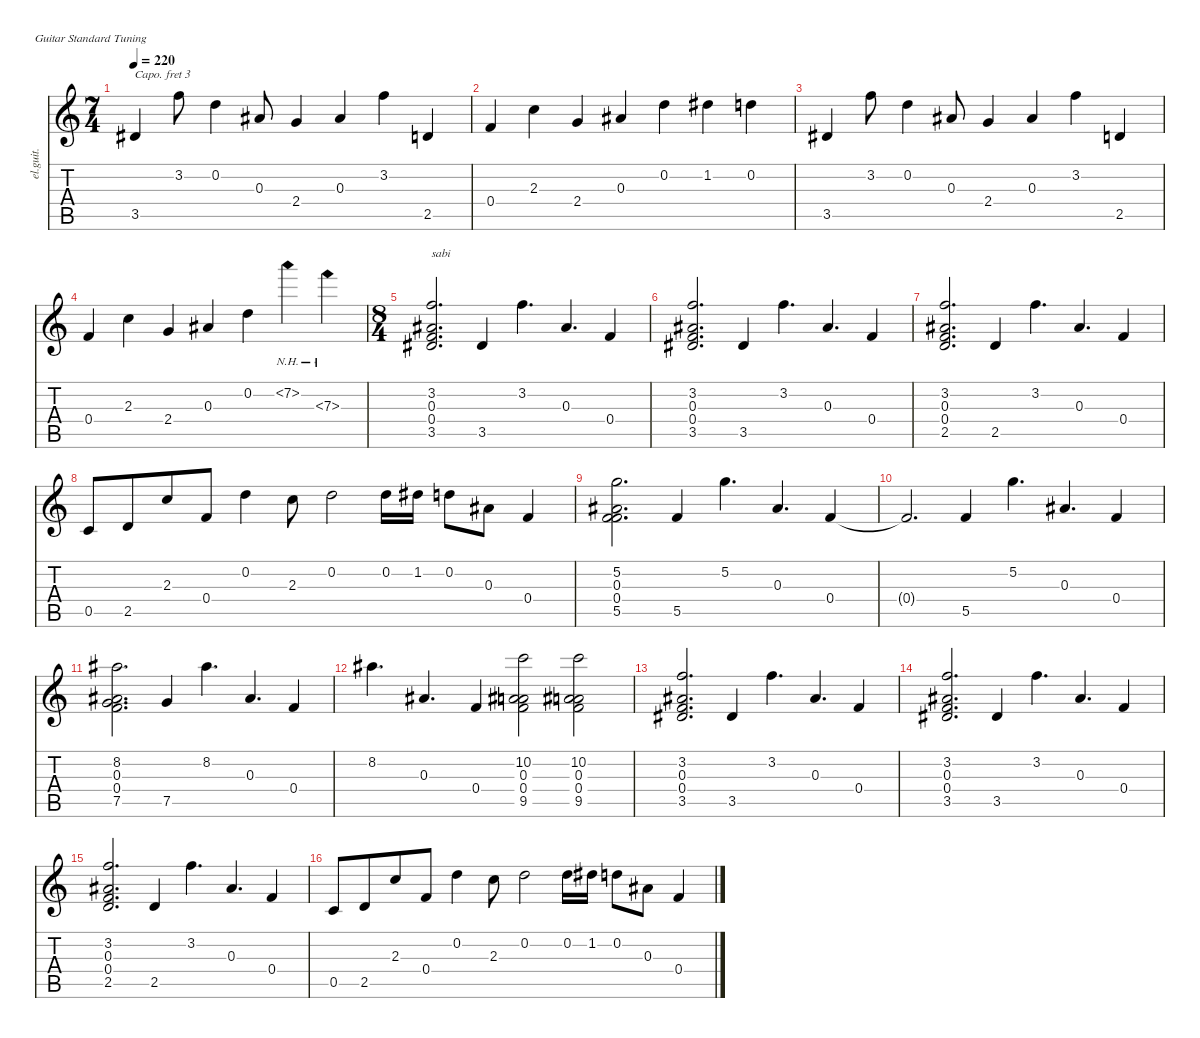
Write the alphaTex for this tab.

\defaultSystemsLayout 4
\hideDynamics
\bracketExtendMode nobrackets
\otherSystemsTrackNameOrientation horizontal
\track ("Clean Guitar" "el.guit.") {instrument electricguitarclean}
\staff {score tabs}
\capo 3
\tuning (E4 B3 G3 D3 A2 E2)
\ts (7 4)
\tempo 220
\clef g2
\ks c
3.5{acc #}.4{dy mf beam Up} 3.2.8{beam Down} 0.2.4{beam Down} 0.3{acc #}.8{beam Up} 2.4.4{beam Up} 0.3{acc #}.4{beam Up} 3.2.4{beam Down} 2.5.4{beam Up} |
0.4.4{beam Up} 2.3.4{beam Down} 2.4.4{beam Up} 0.3{acc #}.4{beam Up} 0.2.4{beam Down} 1.2{acc #}.4{beam Down} 0.2.4{beam Down} |
3.5{acc #}.4{beam Up} 3.2.8{beam Down} 0.2.4{beam Down} 0.3{acc #}.8{beam Up} 2.4.4{beam Up} 0.3{acc #}.4{beam Up} 3.2.4{beam Down} 2.5.4{beam Up} |
0.4.4{beam Up} 2.3.4{beam Down} 2.4.4{beam Up} 0.3{acc #}.4{beam Up} 0.2.4{beam Down} 7.2{nh}.4{beam Down} 7.3{nh}.4{beam Down} |
\ts (8 4)
\beaming (8 4 4 4 4)
(3.5{acc #} 3.2 0.3{acc #} 0.4).2{d txt "sabi" beam Up} 3.5{acc #}.4{beam Up} 3.2.4{d beam Down} 0.3{acc #}.4{d beam Up} 0.4.4{beam Up} |
(3.5{acc #} 3.2 0.4 0.3{acc #}).2{d beam Up} 3.5{acc #}.4{beam Up} 3.2.4{d beam Down} 0.3{acc #}.4{d beam Up} 0.4.4{beam Up} |
(2.5 0.4 0.3{acc #} 3.2).2{d beam Up} 2.5.4{beam Up} 3.2.4{d beam Down} 0.3{acc #}.4{d beam Up} 0.4.4{beam Up} |
0.5.8{beam Up} 2.5.8{beam Up} 2.3.8{beam Up} 0.4.8{beam Up} 0.2.4{beam Down} 2.3.8{beam Down} 0.2.2{beam Down} 0.2.16{beam Down} 1.2{acc #}.16{beam Down} 0.2.8{beam Down} 0.3{acc #}.8{beam Down} 0.4.4{beam Up} |
(5.5 5.2 0.3{acc #} 0.4).2{d beam Down} 5.5.4{beam Up} 5.2.4{d beam Down} 0.3{acc #}.4{d beam Up} 0.4.4{beam Up} |
0.4{t}.2{d beam Up} 5.5.4{beam Up} 5.2.4{d beam Down} 0.3{acc #}.4{d beam Up} 0.4.4{beam Up} |
(7.5 0.4 0.3{acc #} 8.2{acc #}).2{d beam Down} 7.5.4{beam Up} 8.2{acc #}.4{d beam Down} 0.3{acc #}.4{d beam Up} 0.4.4{beam Up} |
8.2{acc #}.4{d beam Down} 0.3{acc #}.4{d beam Up} 0.4.4{beam Up} (9.5 0.4 0.3{acc #} 10.2).2{beam Down} (9.5 0.4 0.3{acc #} 10.2).2{beam Down} |
(3.5{acc #} 3.2 0.3{acc #} 0.4).2{d beam Up} 3.5{acc #}.4{beam Up} 3.2.4{d beam Down} 0.3{acc #}.4{d beam Up} 0.4.4{beam Up} |
(3.5{acc #} 3.2 0.4 0.3{acc #}).2{d beam Up} 3.5{acc #}.4{beam Up} 3.2.4{d beam Down} 0.3{acc #}.4{d beam Up} 0.4.4{beam Up} |
(2.5 0.4 0.3{acc #} 3.2).2{d beam Up} 2.5.4{beam Up} 3.2.4{d beam Down} 0.3{acc #}.4{d beam Up} 0.4.4{beam Up} |
0.5.8{beam Up} 2.5.8{beam Up} 2.3.8{beam Up} 0.4.8{beam Up} 0.2.4{beam Down} 2.3.8{beam Down} 0.2.2{beam Down} 0.2.16{beam Down} 1.2{acc #}.16{beam Down} 0.2.8{beam Down} 0.3{acc #}.8{beam Down} 0.4.4{beam Up}
